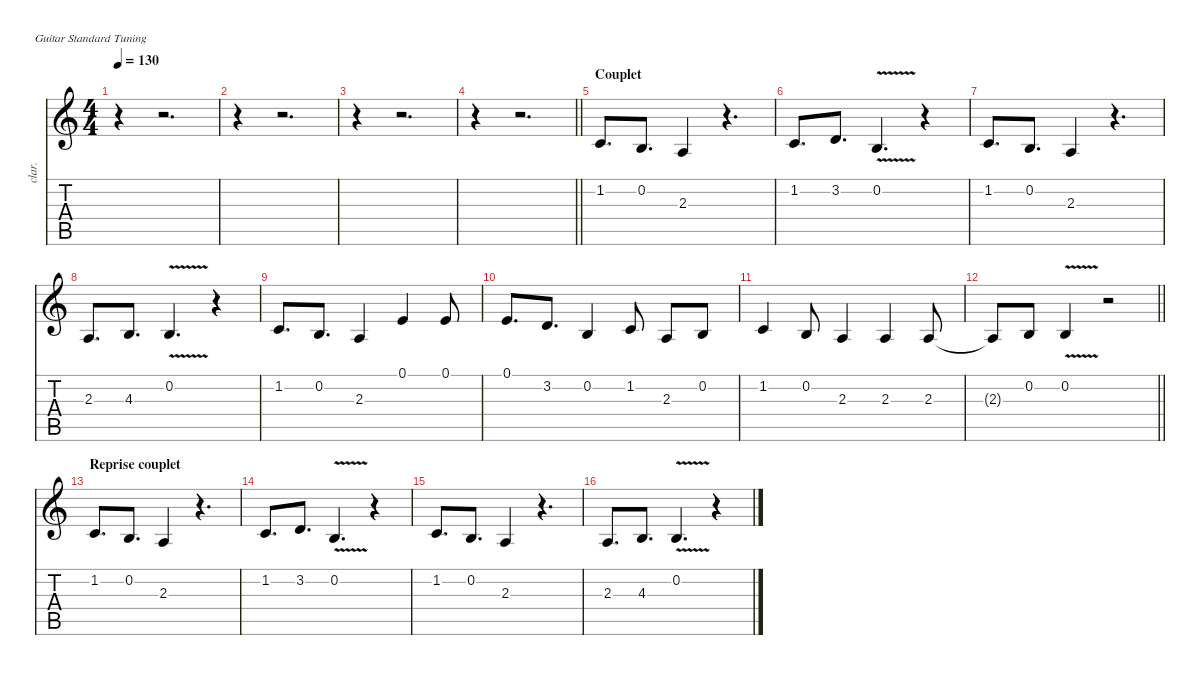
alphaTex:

\defaultSystemsLayout 4
\hideDynamics
\bracketExtendMode nobrackets
\otherSystemsTrackNameOrientation horizontal
\track ("Chant" "clar.") {mute instrument clarinet}
\staff {score tabs}
\tuning (E4 B3 G3 D3 A2 E2)
\ts (4 4)
\tempo 130
\clef g2
\ks c
r.4{dy f beam Down} r.2{d beam Down} |
r.4{beam Down} r.2{d beam Down} |
r.4{beam Down} r.2{d beam Down} |
\barLineRight lightlight
r.4{beam Down} r.2{d beam Down} |
\section ("" "Couplet")
1.2.8{d beam Up} 0.2.8{d beam Up} 2.3.4{beam Up} r.4{d beam Up} |
1.2.8{d beam Up} 3.2.8{d beam Up} 0.2{v}.4{d beam Up} r.4{beam Up} |
1.2.8{d beam Up} 0.2.8{d beam Up} 2.3.4{beam Up} r.4{d beam Up} |
2.3.8{d beam Up} 4.3.8{d beam Up} 0.2{v}.4{d beam Up} r.4{beam Up} |
1.2.8{d beam Up} 0.2.8{d beam Up} 2.3.4{beam Up} 0.1.4{beam Up} 0.1.8{beam Up} |
0.1.8{d beam Up} 3.2.8{d beam Up} 0.2.4{beam Up} 1.2.8{beam Up} 2.3.8{beam Up} 0.2.8{beam Up} |
1.2.4{beam Up} 0.2.8{beam Up} 2.3.4{beam Up} 2.3.4{beam Up} 2.3.8{beam Up} |
\barLineRight lightlight
2.3{t}.8{beam Up} 0.2.8{beam Up} 0.2{v}.4{beam Up} r.2{beam Up} |
\section ("" "Reprise couplet")
1.2.8{d beam Up} 0.2.8{d beam Up} 2.3.4{beam Up} r.4{d beam Up} |
1.2.8{d beam Up} 3.2.8{d beam Up} 0.2{v}.4{d beam Up} r.4{beam Up} |
1.2.8{d beam Up} 0.2.8{d beam Up} 2.3.4{beam Up} r.4{d beam Up} |
2.3.8{d beam Up} 4.3.8{d beam Up} 0.2{v}.4{d beam Up} r.4{beam Up}
